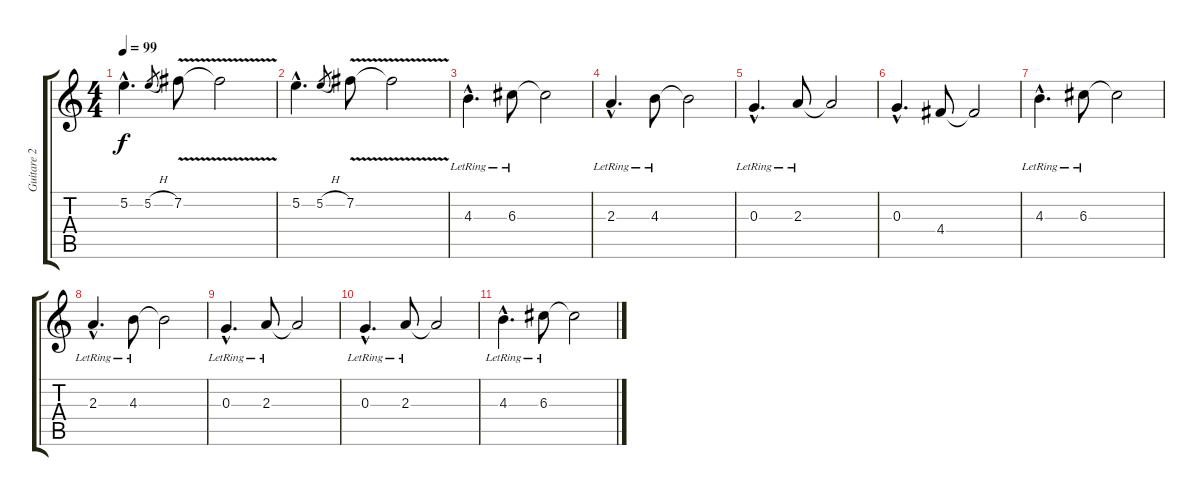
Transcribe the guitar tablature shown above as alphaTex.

\track ("Guitare 2" "Guitare 2") {instrument electricguitarclean}
\staff {score tabs}
\tuning (E4 B3 G3 D3 A2 E2) {hide}
\ts (4 4)
\tempo 99
\clef g2
\ks c
5.2{hac}.4{d dy f} 5.2{h}.8{gr} 7.2{v}.8 7.2{t}.2 |
5.2{hac}.4{d} 5.2{h}.8{gr} 7.2{v}.8 7.2{t}.2 |
4.3{hac lr}.4{d} 6.3{lr}.8 6.3{t}.2 |
2.3{hac lr}.4{d} 4.3{lr}.8 4.3{t}.2 |
0.3{hac lr}.4{d} 2.3{lr}.8 2.3{t}.2 |
0.3{hac}.4{d} 4.4.8 4.4{t}.2 |
4.3{hac lr}.4{d} 6.3{lr}.8 6.3{t}.2 |
2.3{hac lr}.4{d} 4.3{lr}.8 4.3{t}.2 |
0.3{hac lr}.4{d} 2.3{lr}.8 2.3{t}.2 |
0.3{hac lr}.4{d} 2.3{lr}.8 2.3{t}.2 |
4.3{hac lr}.4{d} 6.3{lr}.8 6.3{t}.2
